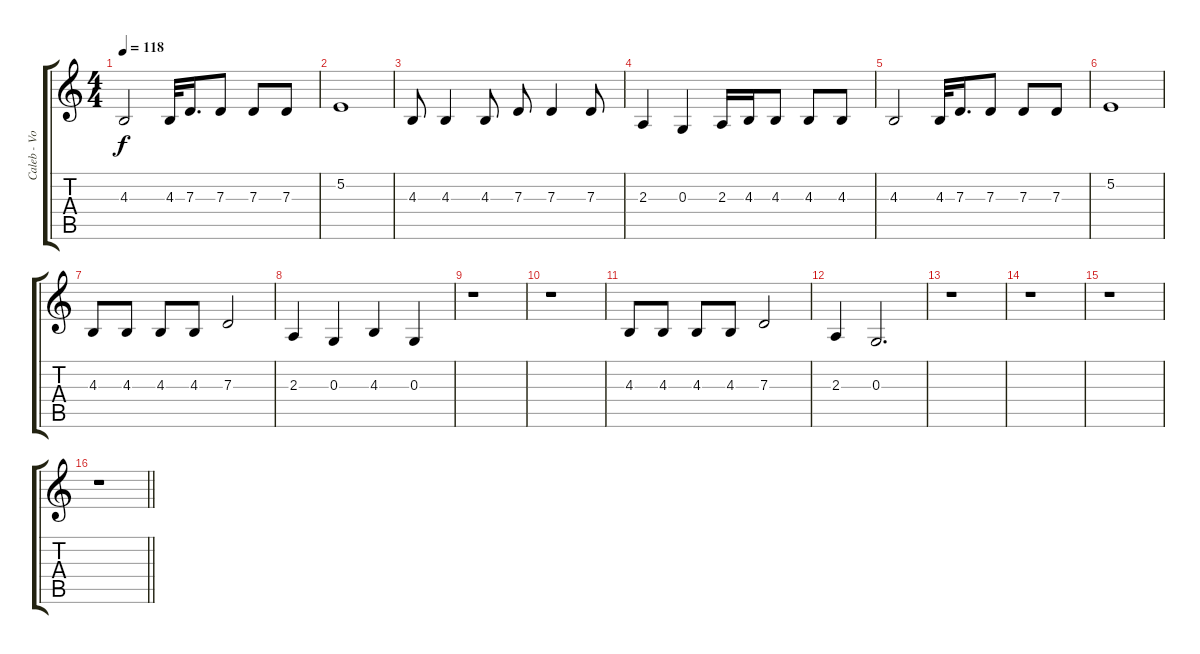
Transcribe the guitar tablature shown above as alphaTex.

\track ("Caleb - Vocal" "Caleb - Vo") {instrument baritonesax}
\staff {score tabs}
\tuning (E4 B3 G3 D3 A2 E2) {hide}
\ts (4 4)
\tempo 118
\clef g2
\ks c
4.3.2{dy f} 4.3.32 7.3.16{d} 7.3.8 7.3.8 7.3.8 |
5.2.1 |
4.3.8 4.3.4 4.3.8 7.3.8 7.3.4 7.3.8 |
2.3.4 0.3.4 2.3.16 4.3.16 4.3.8 4.3.8 4.3.8 |
4.3.2 4.3.32 7.3.16{d} 7.3.8 7.3.8 7.3.8 |
5.2.1 |
4.3.8 4.3.8 4.3.8 4.3.8 7.3.2 |
2.3.4 0.3.4 4.3.4 0.3.4 |
r.1 |
r.1 |
4.3.8 4.3.8 4.3.8 4.3.8 7.3.2 |
2.3.4 0.3.2{d} |
r.1 |
r.1 |
r.1 |
\barLineRight lightlight
r.1
